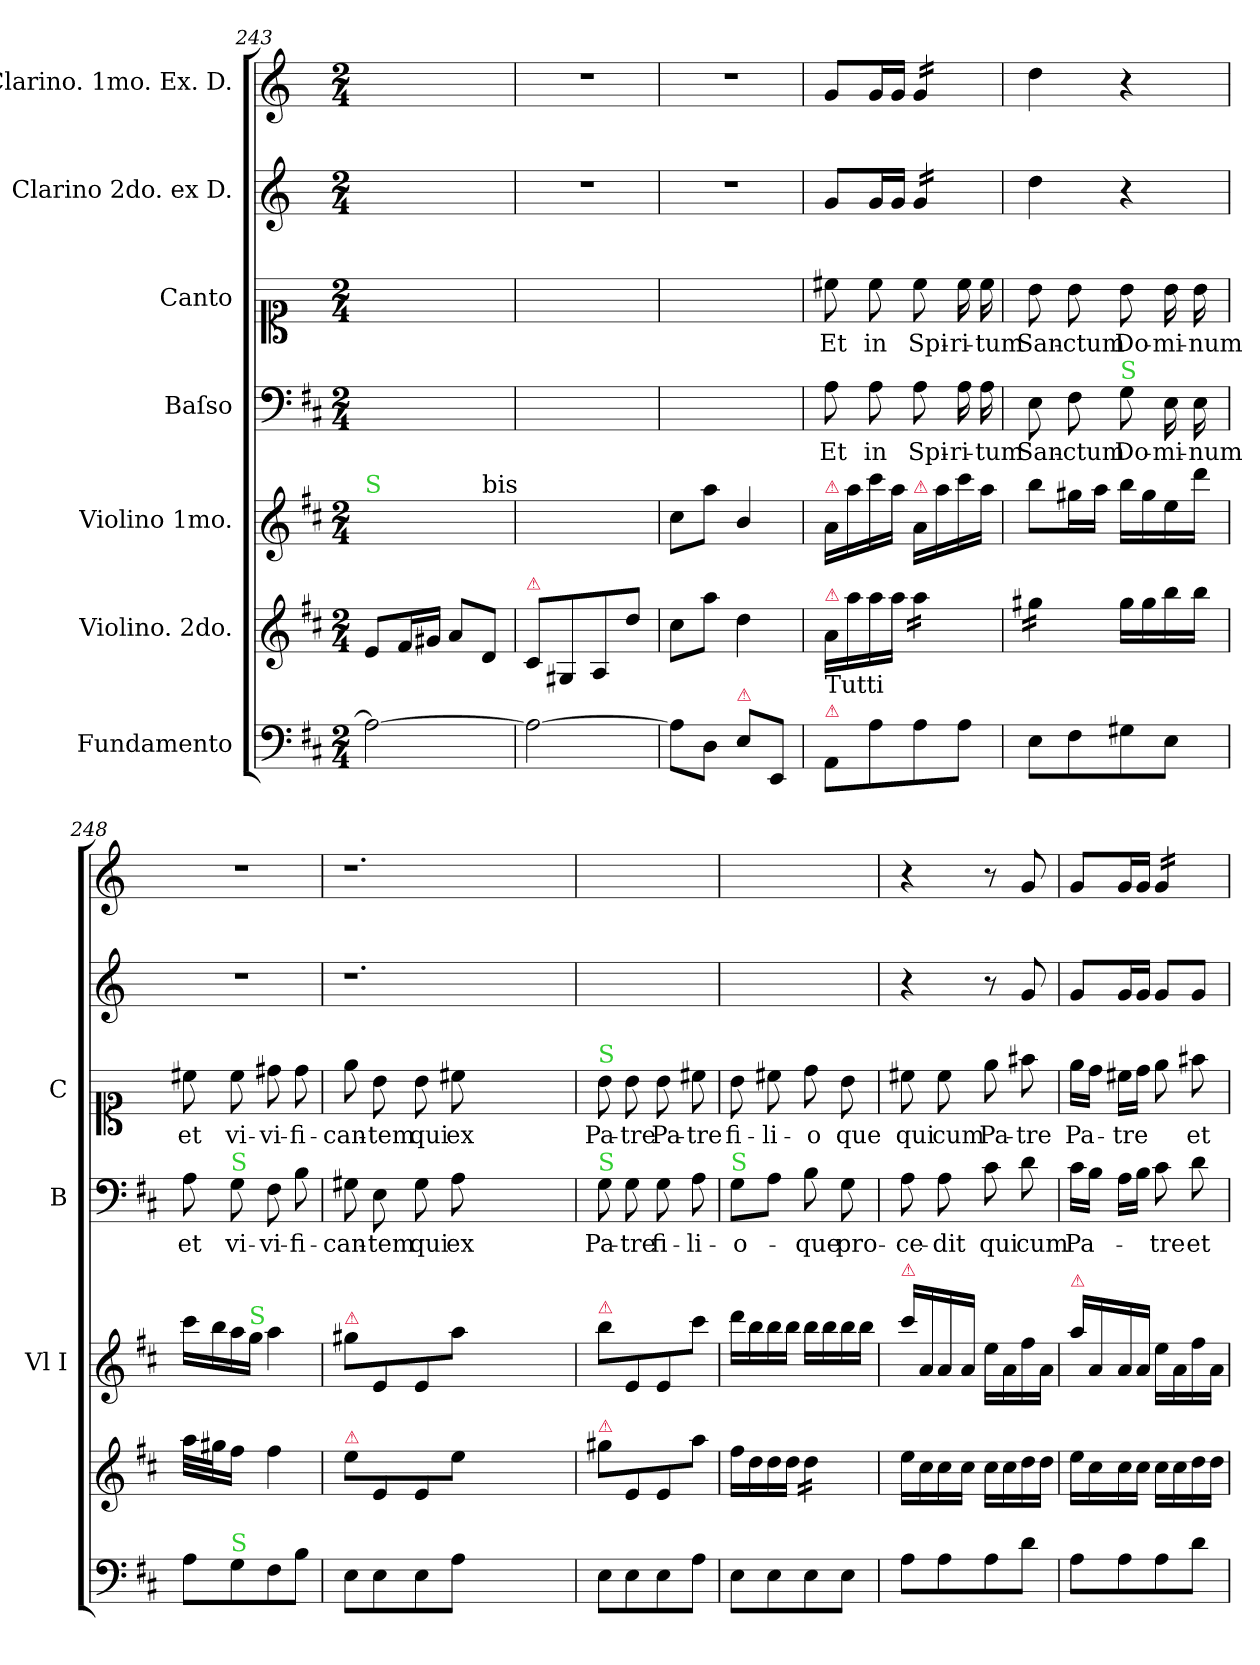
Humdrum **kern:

**kern	**kern	**kern	**kern	**text	**kern	**text	**kern	**kern
*part7	*part6	*part5	*part4	*part4	*part3	*part3	*part2	*part1
*staff7	*staff6	*staff5	*staff4	*staff4	*staff3	*staff3	*staff2	*staff1
*I"Fundamento	*I"Violino. 2do.	*I"Violino 1mo.	*I"Baſso	*	*I"Canto	*	*I"Clarino 2do. ex D.	*I"Clarino. 1mo. Ex. D.
*	*	*I'Vl I	*I'B	*	*I'C	*	*	*
*clefF4	*clefG2	*clefG2	*clefF4	*	*clefC1	*	*clefG2	*clefG2
*	*	*	*	*	*	*	*ITrd-1c-2	*ITrd-1c-2
*k[f#c#]	*k[f#c#]	*k[f#c#]	*k[f#c#]	*	*	*	*k[f#c#]	*k[f#c#]
*M2/4	*M2/4	*M2/4	*M2/4	*	*M2/4	*	*M2/4	*M2/4
=243	=243	=243	=243	=243	=243	=243	=243	=243
!	!	!LO:TX:a:color=limegreen:t=S	!	!	!	!	!	!
2A\_<	8e/L	8ee\Lyy	2ryy	.	2ryy	.	2ryy	2ryy
.	16f#/L	16ff#\Lyy	.	.	.	.	.	.
.	16g#X/JJ	16gg#X\JJyy	.	.	.	.	.	.
.	8a/L	8aa\Lyy	.	.	.	.	.	.
!	!	!LO:TX:a:t=bis	!	!	!	!	!	!
.	8d/J	8dd\Jyy	.	.	.	.	.	.
=244	=244	=244	=244	=244	=244	=244	=244	=244
!	!LO:TX:a:color=crimson:t=⚠	!	!	!	!	!	!	!
2A\_	8c#/L	8cc#\Lyy	2ryy	.	2ryy	.	2r	2r
.	8G#X/	8g#X\Jyy	.	.	.	.	.	.
.	8A/	8a\Lyy	.	.	.	.	.	.
.	8dd\J	8dd\Jyy	.	.	.	.	.	.
=245	=245	=245	=245	=245	=245	=245	=245	=245
8A\L]	8cc#\L	8cc#\L	2ryy	.	2ryy	.	2r	2r
8D\J	8aa\J	8aa\J	.	.	.	.	.	.
!LO:TX:a:color=crimson:t=⚠	!	!	!	!	!	!	!	!
8E\L	4dd\	4b/	.	.	.	.	.	.
8EE/J	.	.	.	.	.	.	.	.
=246	=246	=246	=246	=246	=246	=246	=246	=246
!	!	!LO:TX:a:color=crimson:t=⚠	!	!	!	!	!	!
!	!LO:TX:a:color=crimson:t=⚠	!	!	!	!	!	!	!
!LO:TX:a:color=crimson:t=⚠	!	!	!	!	!	!	!	!
!LO:TX:a:t=Tutti	!	!	!	!	!	!	!	!
8AA/L	16a/LL	16a/LL	8A\	Et	8cc#\	Et	8a/L	8a/L
.	16aa\	16aa\	.	.	.	.	.	.
8A\	16aa\	16ccc#\	8A\	in	8cc#\	in	16a/L	16a/L
.	16aa\JJ	16aa\JJ	.	.	.	.	16a/JJ	16a/JJ
!	!	!LO:TX:a:color=crimson:t=⚠	!	!	!	!	!	!
*	*tremolo	*	*	*	*	*	*	*
*	*	*	*	*	*	*	*tremolo	*
*	*	*	*	*	*	*	*	*tremolo
8A\	16aa\LL	16a/LL	8A\	Spi-	8cc#\	Spi-	16a/LL	16a/LL
.	16aa\	16aa\	.	.	.	.	16a/	16a/
8A\J	16aa\	16ccc#\	16A\	-ri-	16cc#\	-ri-	16a/	16a/
.	16aa\JJ	16aa\JJ	16A\	-tum	16cc#\	-tum	16a/JJ	16a/JJ
*	*	*	*	*	*	*	*	*Xtremolo
*	*	*	*	*	*	*	*Xtremolo	*
=247	=247	=247	=247	=247	=247	=247	=247	=247
8E\L	16gg#X\LL	8bb\L	8E\	San-	8b\	San-	4ee\	4ee\
.	16gg#X\	.	.	.	.	.	.	.
8F#\	16gg#X\	16gg#X\L	8F#\	-ctum	8b\	-ctum	.	.
.	16gg#X\JJ	16aa\JJ	.	.	.	.	.	.
*	*Xtremolo	*	*	*	*	*	*	*
!	!	!	!LO:TX:a:color=limegreen:t=S	!	!	!	!	!
8G#X\	16gg#\LL	16bb\LL	8G\	Do-	8b\	Do-	4r	4r
.	16gg#\	16gg#\	.	.	.	.	.	.
8E\J	16bb\	16ee\	16E\	-mi-	16b\	-mi-	.	.
.	16bb\JJ	16ddd\JJ	16E\	-num	16b\	-num	.	.
=248	=248	=248	=248	=248	=248	=248	=248	=248
!	!LO:N:vis=32	!	!	!	!	!	!	!
8A\L	16aa\LLL	16ccc#\LL	8A\	et	8cc#\	et	2r	2r
!	!LO:N:vis=32	!	!	!	!	!	!	!
.	16gg#X\J	16bb\	.	.	.	.	.	.
!	!	!	!LO:TX:a:color=limegreen:t=S	!	!	!	!	!
!LO:TX:a:color=limegreen:t=S	!	!	!	!	!	!	!	!
!	!LO:N:vis=16	!	!	!	!	!	!	!
8G\	8ff#\JJ	16aa\	8G\	vi-	8cc#\	vi-	.	.
!	!	!LO:TX:a:color=limegreen:t=S	!	!	!	!	!	!
.	.	16gg\JJ	.	.	.	.	.	.
8F#\	4ff#\	4aa\	8F#\	-vi-	8dd#X\	-vi-	.	.
8B\J	.	.	8B\	-fi-	8dd#\	-fi-	.	.
=249	=249	=249	=249	=249	=249	=249	=249	=249
!	!	!LO:TX:a:color=crimson:t=⚠	!	!	!	!	!	!
!	!LO:TX:a:color=crimson:t=⚠	!	!	!	!	!	!	!
8E\L	8ee\L	8gg#X\L	8G#X\	-can-	8ee\	-can-	1.r	1.r
8E\	8e/	8e/	8E\	-tem	8b\	-tem	.	.
8E\	8e/	8e/	8G#\	qui	8b\	qui	.	.
8A\J	8ee\J	8aa\J	8A\	ex	8cc#\	ex	.	.
1ryy	1ryy	1ryy	1ryy	.	1ryy	.	.	.
=250	=250	=250	=250	=250	=250	=250	=250	=250
!	!	!	!	!	!LO:TX:a:color=limegreen:t=S	!	!	!
!	!	!	!LO:TX:a:color=limegreen:t=S	!	!	!	!	!
!	!	!LO:TX:a:color=crimson:t=⚠	!	!	!	!	!	!
!	!LO:TX:a:color=crimson:t=⚠	!	!	!	!	!	!	!
8E\L	8gg#X\L	8bb\L	8G\	Pa-	8b\	Pa-	2ryy	2ryy
8E\	8e/	8e/	8G\	-tre	8b\	-tre	.	.
!	!	!	!	!	!	!LO:LY:i	!	!
8E\	8e/	8e/	8G\	fi-	8b\	Pa-	.	.
!	!	!	!	!	!	!LO:LY:i	!	!
8A\J	8aa\J	8ccc#\J	8A\	-li-	8cc#\	-tre	.	.
=251	=251	=251	=251	=251	=251	=251	=251	=251
!	!	!	!LO:TX:a:color=limegreen:t=S	!	!	!	!	!
8E\L	16ff#\LL	16ddd\LL	8G\L	-o-	8b\	fi-	2ryy	2ryy
.	16dd\	16bb\	.	.	.	.	.	.
8E\	16dd\	16bb\	8A\J	.	8cc#\	-li-	.	.
.	16dd\JJ	16bb\JJ	.	.	.	.	.	.
*	*tremolo	*	*	*	*	*	*	*
8E\	16dd\LL	16bb\LL	8B\	-que	8dd\	-o	.	.
.	16dd\	16bb\	.	.	.	.	.	.
8E\J	16dd\	16bb\	8G\	pro-	8b\	que	.	.
.	16dd\JJ	16bb\JJ	.	.	.	.	.	.
*	*Xtremolo	*	*	*	*	*	*	*
=252	=252	=252	=252	=252	=252	=252	=252	=252
!	!	!LO:TX:a:color=crimson:t=⚠	!	!	!	!	!	!
8A\L	16ee\LL	16ccc#\LL	8A\	-ce-	8cc#\	qui	4r	4r
.	16cc#\	16a/	.	.	.	.	.	.
8A\	16cc#\	16a/	8A\	-dit	8cc#\	cum	.	.
.	16cc#\JJ	16a/JJ	.	.	.	.	.	.
8A\	16cc#\LL	16ee\LL	8c#\	qui	8ee\	Pa-	8r	8r
.	16cc#\	16a\	.	.	.	.	.	.
8d\J	16dd\	16ff#\	8d\	cum	8ff#\	-tre	8a/	8a/
.	16dd\JJ	16a\JJ	.	.	.	.	.	.
=253	=253	=253	=253	=253	=253	=253	=253	=253
!	!	!LO:TX:a:color=crimson:t=⚠	!	!	!	!	!	!
8A\L	16ee\LL	16aa\LL	16c#\LL	Pa-	16ee\LL	Pa-	8a/L	8a/L
.	16cc#\	16a/	16B\JJ	.	16dd\JJ	.	.	.
8A\	16cc#\	16a/	16A\LL	.	16cc#\LL	-tre	16a/L	16a/L
.	16cc#\JJ	16a/JJ	16B\JJ	.	16dd\JJ	.	16a/JJ	16a/JJ
*	*	*	*	*	*	*	*	*tremolo
8A\	16cc#\LL	16ee\LL	8c#\	-tre	8ee\	.	8a/L	16a/LL
.	16cc#\	16a\	.	.	.	.	.	16a/
8d\J	16dd\	16ff#\	8d\	et	8ff#\	et	8a/J	16a/
.	16dd\JJ	16a\JJ	.	.	.	.	.	16a/JJ
*	*	*	*	*	*	*	*	*Xtremolo
=	=	=	=	=	=	=	=	=
*-	*-	*-	*-	*-	*-	*-	*-	*-
